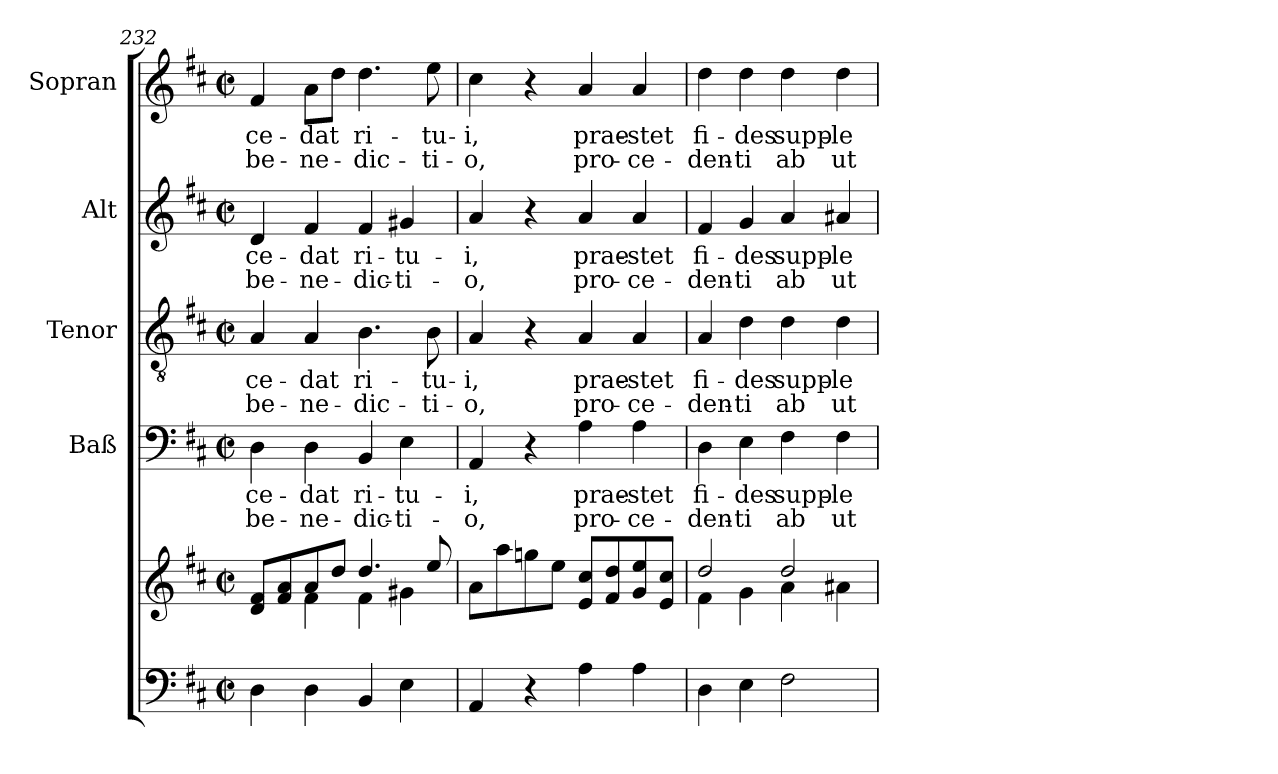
**kern	**kern	**kern	**text	**text	**kern	**text	**text	**kern	**text	**text	**kern	**text	**text
*part5	*part5	*part4	*part4	*part4	*part3	*part3	*part3	*part2	*part2	*part2	*part1	*part1	*part1
*staff6	*staff5	*staff4	*staff4	*staff4	*staff3	*staff3	*staff3	*staff2	*staff2	*staff2	*staff1	*staff1	*staff1
*	*	*I"Baß	*	*	*I"Tenor	*	*	*I"Alt	*	*	*I"Sopran	*	*
*clefF4	*clefG2	*clefF4	*	*	*clefGv2	*	*	*clefG2	*	*	*clefG2	*	*
*k[f#c#]	*k[f#c#]	*k[f#c#]	*	*	*k[f#c#]	*	*	*k[f#c#]	*	*	*k[f#c#]	*	*
*D:	*D:	*D:	*	*	*D:	*	*	*D:	*	*	*D:	*	*
*M2/2	*M2/2	*M2/2	*	*	*M2/2	*	*	*M2/2	*	*	*M2/2	*	*
*met(c|)	*met(c|)	*met(c|)	*	*	*met(c|)	*	*	*met(c|)	*	*	*met(c|)	*	*
=232	=232	=232	=232	=232	=232	=232	=232	=232	=232	=232	=232	=232	=232
*	*^	*	*	*	*	*	*	*	*	*	*	*	*
!	!	!	!	!LO:LY:b	!LO:LY:b	!	!LO:LY:b	!LO:LY:b	!	!LO:LY:b	!LO:LY:b	!	!LO:LY:b	!LO:LY:b
4D\	8d/ 8f#/L	4ryy	4D\	ce-	be-	4A/	ce-	be-	4d/	ce-	be-	4f#/	ce-	be-
.	8f#/ 8a/	.	.	.	.	.	.	.	.	.	.	.	.	.
!	!	!	!	!LO:LY:b	!LO:LY:b	!	!LO:LY:b	!LO:LY:b	!	!LO:LY:b	!LO:LY:b	!	!LO:LY:b	!LO:LY:b
4D\	8a/	4f#\	4D\	-dat	-ne-	4A/	-dat	-ne-	4f#/	-dat	-ne-	8a\L	-dat	-ne-
.	8dd/J	.	.	.	.	.	.	.	.	.	.	8dd\J	.	.
!	!	!	!	!LO:LY:b	!LO:LY:b	!	!LO:LY:b	!LO:LY:b	!	!LO:LY:b	!LO:LY:b	!	!LO:LY:b	!LO:LY:b
4BB/	4.dd/	4f#\	4BB/	ri-	-dic-	4.B\	ri-	-dic-	4f#/	ri-	-dic-	4.dd\	ri-	-dic-
!	!	!	!	!LO:LY:b	!LO:LY:b	!	!	!	!	!LO:LY:b	!LO:LY:b	!	!	!
4E\	.	4g#X\	4E\	-tu-	-ti-	.	.	.	4g#X/	-tu-	-ti-	.	.	.
!	!	!	!	!	!	!	!LO:LY:b	!LO:LY:b	!	!	!	!	!LO:LY:b	!LO:LY:b
.	8ee/	.	.	.	.	8B\	-tu-	-ti-	.	.	.	8ee\	-tu-	-ti-
*	*v	*v	*	*	*	*	*	*	*	*	*	*	*	*
=233	=233	=233	=233	=233	=233	=233	=233	=233	=233	=233	=233	=233	=233
!	!	!	!LO:LY:b	!LO:LY:b	!	!LO:LY:b	!LO:LY:b	!	!LO:LY:b	!LO:LY:b	!	!LO:LY:b	!LO:LY:b
4AA/	8a\L	4AA/	-i,	-o,	4A/	-i,	-o,	4a/	-i,	-o,	4cc#\	-i,	-o,
.	8aa\	.	.	.	.	.	.	.	.	.	.	.	.
4r	8ggn\	4r	.	.	4r	.	.	4r	.	.	4r	.	.
.	8ee\J	.	.	.	.	.	.	.	.	.	.	.	.
!	!	!	!LO:LY:b	!LO:LY:b	!	!LO:LY:b	!LO:LY:b	!	!LO:LY:b	!LO:LY:b	!	!LO:LY:b	!LO:LY:b
4A\	8e/ 8cc#/L	4A\	prae-	pro-	4A/	prae-	pro-	4a/	prae-	pro-	4a/	prae-	pro-
.	8f#/ 8dd/	.	.	.	.	.	.	.	.	.	.	.	.
!	!	!	!LO:LY:b	!LO:LY:b	!	!LO:LY:b	!LO:LY:b	!	!LO:LY:b	!LO:LY:b	!	!LO:LY:b	!LO:LY:b
4A\	8g/ 8ee/	4A\	-stet	-ce-	4A/	-stet	-ce-	4a/	-stet	-ce-	4a/	-stet	-ce-
.	8e/ 8cc#/J	.	.	.	.	.	.	.	.	.	.	.	.
=234	=234	=234	=234	=234	=234	=234	=234	=234	=234	=234	=234	=234	=234
*	*^	*	*	*	*	*	*	*	*	*	*	*	*
!	!	!	!	!LO:LY:b	!LO:LY:b	!	!LO:LY:b	!LO:LY:b	!	!LO:LY:b	!LO:LY:b	!	!LO:LY:b	!LO:LY:b
4D\	2dd/	4f#\	4D\	fi-	-den-	4A/	fi-	-den-	4f#/	fi-	-den-	4dd\	fi-	-den-
!	!	!	!	!LO:LY:b	!LO:LY:b	!	!LO:LY:b	!LO:LY:b	!	!LO:LY:b	!LO:LY:b	!	!LO:LY:b	!LO:LY:b
4E\	.	4g\	4E\	-des	-ti	4d\	-des	-ti	4g/	-des	-ti	4dd\	-des	-ti
!	!	!	!	!LO:LY:b	!LO:LY:b	!	!LO:LY:b	!LO:LY:b	!	!LO:LY:b	!LO:LY:b	!	!LO:LY:b	!LO:LY:b
2F#\	2dd/	4a\	4F#\	supp-	ab	4d\	supp-	ab	4a/	supp-	ab	4dd\	supp-	ab
!	!	!	!	!LO:LY:b	!LO:LY:b	!	!LO:LY:b	!LO:LY:b	!	!LO:LY:b	!LO:LY:b	!	!LO:LY:b	!LO:LY:b
.	.	4a#X\	4F#\	-le-	ut-	4d\	-le-	ut-	4a#X/	-le-	ut-	4dd\	-le-	ut-
*	*v	*v	*	*	*	*	*	*	*	*	*	*	*	*
=	=	=	=	=	=	=	=	=	=	=	=	=	=
*-	*-	*-	*-	*-	*-	*-	*-	*-	*-	*-	*-	*-	*-
